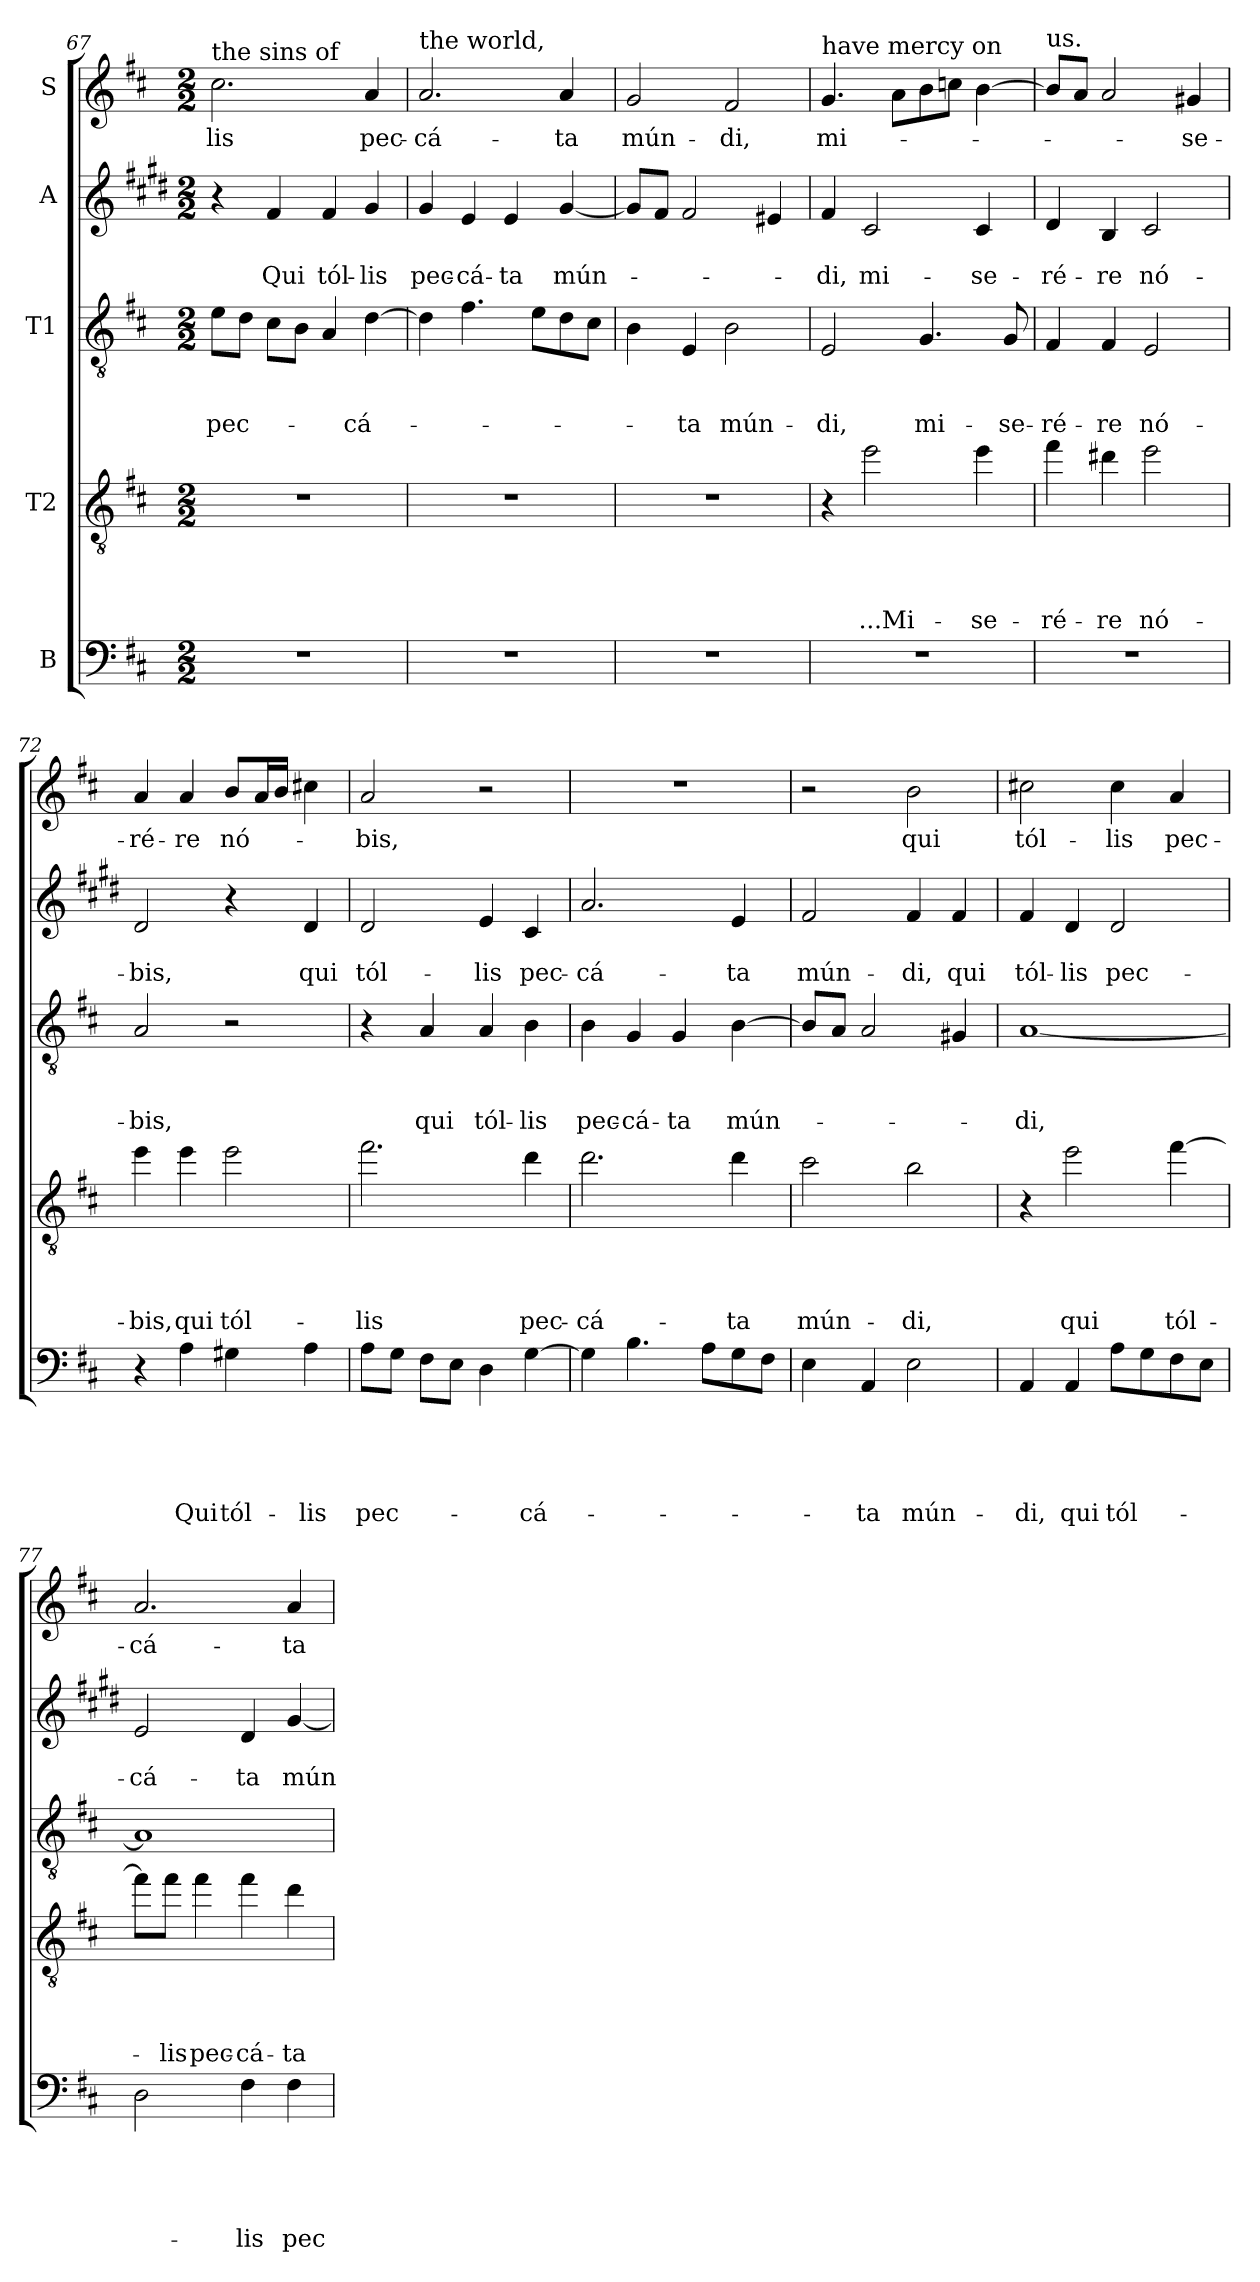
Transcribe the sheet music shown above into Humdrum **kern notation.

**kern	**text	**text	**text	**text	**text	**kern	**text	**text	**text	**text	**kern	**text	**text	**text	**kern	**text	**text	**kern	**text
*part5	*part5	*part5	*part5	*part5	*part5	*part4	*part4	*part4	*part4	*part4	*part3	*part3	*part3	*part3	*part2	*part2	*part2	*part1	*part1
*staff5	*staff5	*staff5	*staff5	*staff5	*staff5	*staff4	*staff4	*staff4	*staff4	*staff4	*staff3	*staff3	*staff3	*staff3	*staff2	*staff2	*staff2	*staff1	*staff1
*I"B	*	*	*	*	*	*I"T2	*	*	*	*	*I"T1	*	*	*	*I"A	*	*	*I"S	*
*clefF4	*	*	*	*	*	*clefGv2	*	*	*	*	*clefGv2	*	*	*	*clefG2	*	*	*clefG2	*
*	*	*	*	*	*	*ITrd8c14	*	*	*	*	*	*	*	*	*ITrd1c2	*	*	*	*
*k[f#c#]	*	*	*	*	*	*k[f#c#]	*	*	*	*	*k[f#c#]	*	*	*	*k[f#c#]	*	*	*k[f#c#]	*
*D:	*	*	*	*	*	*D:	*	*	*	*	*D:	*	*	*	*D:	*	*	*D:	*
*M2/2	*	*	*	*	*	*M2/2	*	*	*	*	*M2/2	*	*	*	*M2/2	*	*	*M2/2	*
=67	=67	=67	=67	=67	=67	=67	=67	=67	=67	=67	=67	=67	=67	=67	=67	=67	=67	=67	=67
!	!	!	!	!	!	!	!	!	!	!	!	!	!	!	!	!	!	!LO:TX:a:t=the sins of	!
!	!	!	!	!	!	!	!	!	!	!	!	!	!	!LO:LY:b	!	!	!	!	!LO:LY:b
1r	.	.	.	.	.	1r	.	.	.	.	8e\L	.	.	pec-	4r	.	.	2.cc#\	-lis
.	.	.	.	.	.	.	.	.	.	.	8d\J	.	.	.	.	.	.	.	.
!	!	!	!	!	!	!	!	!	!	!	!	!	!	!	!	!	!LO:LY:b	!	!
.	.	.	.	.	.	.	.	.	.	.	8c#\L	.	.	.	4e/	.	Qui	.	.
.	.	.	.	.	.	.	.	.	.	.	8B\J	.	.	.	.	.	.	.	.
!	!	!	!	!	!	!	!	!	!	!	!	!	!	!	!	!	!LO:LY:b	!	!
.	.	.	.	.	.	.	.	.	.	.	4A/	.	.	.	4e/	.	tól-	.	.
!	!	!	!	!	!	!	!	!	!	!	!	!	!	!LO:LY:b	!	!	!LO:LY:b	!	!LO:LY:b
.	.	.	.	.	.	.	.	.	.	.	[4d\	.	.	-cá-	4f#/	.	-lis	4a/	pec-
=68	=68	=68	=68	=68	=68	=68	=68	=68	=68	=68	=68	=68	=68	=68	=68	=68	=68	=68	=68
!	!	!	!	!	!	!	!	!	!	!	!	!	!	!	!	!	!	!LO:TX:a:t=the world,	!
!	!	!	!	!	!	!	!	!	!	!	!	!	!	!	!	!	!LO:LY:b	!	!LO:LY:b
1r	.	.	.	.	.	1r	.	.	.	.	4d\]	.	.	.	4f#/	.	pec-	2.a/	-cá-
!	!	!	!	!	!	!	!	!	!	!	!	!	!	!	!	!	!LO:LY:b	!	!
.	.	.	.	.	.	.	.	.	.	.	4.f#\	.	.	.	4d/	.	-cá-	.	.
!	!	!	!	!	!	!	!	!	!	!	!	!	!	!	!	!	!LO:LY:b	!	!
.	.	.	.	.	.	.	.	.	.	.	.	.	.	.	4d/	.	-ta	.	.
.	.	.	.	.	.	.	.	.	.	.	8e\L	.	.	.	.	.	.	.	.
!	!	!	!	!	!	!	!	!	!	!	!	!	!	!	!	!	!LO:LY:b	!	!LO:LY:b
.	.	.	.	.	.	.	.	.	.	.	8d\	.	.	.	[4f#/	.	mún-	4a/	-ta
.	.	.	.	.	.	.	.	.	.	.	8c#\J	.	.	.	.	.	.	.	.
!!LO:PB:g=z
=69	=69	=69	=69	=69	=69	=69	=69	=69	=69	=69	=69	=69	=69	=69	=69	=69	=69	=69	=69
!	!	!	!	!	!	!	!	!	!	!	!	!	!	!	!	!	!	!	!LO:LY:b
1r	.	.	.	.	.	1r	.	.	.	.	4B\	.	.	.	8f#/L]	.	.	2g/	mún-
.	.	.	.	.	.	.	.	.	.	.	.	.	.	.	8e/J	.	.	.	.
!	!	!	!	!	!	!	!	!	!	!	!	!	!	!LO:LY:b	!	!	!	!	!
.	.	.	.	.	.	.	.	.	.	.	4E/	.	.	-ta	2e/	.	.	.	.
!	!	!	!	!	!	!	!	!	!	!	!	!	!	!LO:LY:b	!	!	!	!	!LO:LY:b
.	.	.	.	.	.	.	.	.	.	.	2B\	.	.	mún-	.	.	.	2f#/	-di,
.	.	.	.	.	.	.	.	.	.	.	.	.	.	.	4d#/	.	.	.	.
=70	=70	=70	=70	=70	=70	=70	=70	=70	=70	=70	=70	=70	=70	=70	=70	=70	=70	=70	=70
!	!	!	!	!	!	!	!	!	!	!	!	!	!	!	!	!	!	!LO:TX:a:t=have mercy on	!
!	!	!	!	!	!	!	!	!	!	!	!	!	!	!LO:LY:b	!	!	!LO:LY:b	!	!LO:LY:b
1r	.	.	.	.	.	4r	.	.	.	.	2E/	.	.	-di,	4e/	.	-di,	4.g/	mi-
!	!	!	!	!	!	!	!	!	!	!LO:LY:b	!	!	!	!	!	!	!LO:LY:b	!	!
.	.	.	.	.	.	2e\	.	.	.	...Mi-	.	.	.	.	2B/	.	mi-	.	.
.	.	.	.	.	.	.	.	.	.	.	.	.	.	.	.	.	.	8a\L	.
!	!	!	!	!	!	!	!	!	!	!	!	!	!	!LO:LY:b	!	!	!	!	!
.	.	.	.	.	.	.	.	.	.	.	4.G/	.	.	mi-	.	.	.	8b\	.
.	.	.	.	.	.	.	.	.	.	.	.	.	.	.	.	.	.	8cc\J	.
!	!	!	!	!	!	!	!	!	!	!LO:LY:b	!	!	!	!	!	!	!LO:LY:b	!	!
.	.	.	.	.	.	4e\	.	.	.	-se-	.	.	.	.	4B/	.	-se-	[4b\	.
!	!	!	!	!	!	!	!	!	!	!	!	!	!	!LO:LY:b	!	!	!	!	!
.	.	.	.	.	.	.	.	.	.	.	8G/	.	.	-se-	.	.	.	.	.
=71	=71	=71	=71	=71	=71	=71	=71	=71	=71	=71	=71	=71	=71	=71	=71	=71	=71	=71	=71
!	!	!	!	!	!	!	!	!	!	!	!	!	!	!	!	!	!	!LO:TX:a:t=us.	!
!	!	!	!	!	!	!	!	!	!	!LO:LY:b	!	!	!	!LO:LY:b	!	!	!LO:LY:b	!	!
1r	.	.	.	.	.	4f#\	.	.	.	-ré-	4F#/	.	.	-ré-	4c#/	.	-ré-	8b/L]	.
.	.	.	.	.	.	.	.	.	.	.	.	.	.	.	.	.	.	8a/J	.
!	!	!	!	!	!	!	!	!	!	!LO:LY:b	!	!	!	!LO:LY:b	!	!	!LO:LY:b	!	!
.	.	.	.	.	.	4d#X\	.	.	.	-re	4F#/	.	.	-re	4A/	.	-re	2a/	.
!	!	!	!	!	!	!	!	!	!	!LO:LY:b	!	!	!	!LO:LY:b	!	!	!LO:LY:b	!	!
.	.	.	.	.	.	2e\	.	.	.	nó-	2E/	.	.	nó-	2B/	.	nó-	.	.
!	!	!	!	!	!	!	!	!	!	!	!	!	!	!	!	!	!	!	!LO:LY:b
.	.	.	.	.	.	.	.	.	.	.	.	.	.	.	.	.	.	4g#/	-se-
=72	=72	=72	=72	=72	=72	=72	=72	=72	=72	=72	=72	=72	=72	=72	=72	=72	=72	=72	=72
!	!	!	!	!	!	!	!	!	!	!LO:LY:b	!	!	!	!LO:LY:b	!	!	!LO:LY:b	!	!LO:LY:b
4r	.	.	.	.	.	4e\	.	.	.	-bis,	2A/	.	.	-bis,	2c#/	.	-bis,	4a/	-ré-
!	!	!	!	!	!LO:LY:b	!	!	!	!	!LO:LY:b	!	!	!	!	!	!	!	!	!LO:LY:b
4A\	.	.	.	.	Qui	4e\	.	.	.	qui	.	.	.	.	.	.	.	4a/	-re
!	!	!	!	!	!LO:LY:b	!	!	!	!	!LO:LY:b	!	!	!	!	!	!	!	!	!LO:LY:b
4G#X\	.	.	.	.	tól-	2e\	.	.	.	tól-	2r	.	.	.	4r	.	.	8b/L	nó-
.	.	.	.	.	.	.	.	.	.	.	.	.	.	.	.	.	.	16a/L	.
.	.	.	.	.	.	.	.	.	.	.	.	.	.	.	.	.	.	16b/JJ	.
!	!	!	!	!	!LO:LY:b	!	!	!	!	!	!	!	!	!	!	!	!LO:LY:b	!	!
4A\	.	.	.	.	-lis	.	.	.	.	.	.	.	.	.	4c#/	.	qui	4cc#X\	.
=73	=73	=73	=73	=73	=73	=73	=73	=73	=73	=73	=73	=73	=73	=73	=73	=73	=73	=73	=73
!	!	!	!	!	!LO:LY:b	!	!	!	!	!LO:LY:b	!	!	!	!	!	!	!LO:LY:b	!	!LO:LY:b
8A\L	.	.	.	.	pec-	2.f#\	.	.	.	-lis	4r	.	.	.	2c#/	.	tól-	2a/	-bis,
8G\J	.	.	.	.	.	.	.	.	.	.	.	.	.	.	.	.	.	.	.
!	!	!	!	!	!	!	!	!	!	!	!	!	!	!LO:LY:b	!	!	!	!	!
8F#\L	.	.	.	.	.	.	.	.	.	.	4A/	.	.	qui	.	.	.	.	.
8E\J	.	.	.	.	.	.	.	.	.	.	.	.	.	.	.	.	.	.	.
!	!	!	!	!	!	!	!	!	!	!	!	!	!	!LO:LY:b	!	!	!LO:LY:b	!	!
4D\	.	.	.	.	.	.	.	.	.	.	4A/	.	.	tól-	4d/	.	-lis	2r	.
!	!	!	!	!	!LO:LY:b	!	!	!	!	!LO:LY:b	!	!	!	!LO:LY:b	!	!	!LO:LY:b	!	!
[4G\	.	.	.	.	-cá-	4d\	.	.	.	pec-	4B\	.	.	-lis	4B/	.	pec-	.	.
!!LO:LB:g=z
=74	=74	=74	=74	=74	=74	=74	=74	=74	=74	=74	=74	=74	=74	=74	=74	=74	=74	=74	=74
!	!	!	!	!	!	!	!	!	!	!LO:LY:b	!	!	!	!LO:LY:b	!	!	!LO:LY:b	!	!
4G\]	.	.	.	.	.	2.d\	.	.	.	-cá-	4B\	.	.	pec-	2.g/	.	-cá-	1r	.
!	!	!	!	!	!	!	!	!	!	!	!	!	!	!LO:LY:b	!	!	!	!	!
4.B\	.	.	.	.	.	.	.	.	.	.	4G/	.	.	-cá-	.	.	.	.	.
!	!	!	!	!	!	!	!	!	!	!	!	!	!	!LO:LY:b	!	!	!	!	!
.	.	.	.	.	.	.	.	.	.	.	4G/	.	.	-ta	.	.	.	.	.
8A\L	.	.	.	.	.	.	.	.	.	.	.	.	.	.	.	.	.	.	.
!	!	!	!	!	!	!	!	!	!	!LO:LY:b	!	!	!	!LO:LY:b	!	!	!LO:LY:b	!	!
8G\	.	.	.	.	.	4d\	.	.	.	-ta	[4B\	.	.	mún-	4d/	.	-ta	.	.
8F#\J	.	.	.	.	.	.	.	.	.	.	.	.	.	.	.	.	.	.	.
=75	=75	=75	=75	=75	=75	=75	=75	=75	=75	=75	=75	=75	=75	=75	=75	=75	=75	=75	=75
!	!	!	!	!	!	!	!	!	!	!LO:LY:b	!	!	!	!	!	!	!LO:LY:b	!	!
4E\	.	.	.	.	.	2c#\	.	.	.	mún-	8B/L]	.	.	.	2e/	.	mún-	2r	.
.	.	.	.	.	.	.	.	.	.	.	8A/J	.	.	.	.	.	.	.	.
!	!	!	!	!	!LO:LY:b	!	!	!	!	!	!	!	!	!	!	!	!	!	!
4AA/	.	.	.	.	-ta	.	.	.	.	.	2A/	.	.	.	.	.	.	.	.
!	!	!	!	!	!LO:LY:b	!	!	!	!	!LO:LY:b	!	!	!	!	!	!	!LO:LY:b	!	!LO:LY:b
2E\	.	.	.	.	mún-	2B\	.	.	.	-di,	.	.	.	.	4e/	.	-di,	2b\	qui
!	!	!	!	!	!	!	!	!	!	!	!	!	!	!	!	!	!LO:LY:b	!	!
.	.	.	.	.	.	.	.	.	.	.	4G#/	.	.	.	4e/	.	qui	.	.
=76	=76	=76	=76	=76	=76	=76	=76	=76	=76	=76	=76	=76	=76	=76	=76	=76	=76	=76	=76
!	!	!	!	!	!LO:LY:b	!	!	!	!	!	!	!	!	!LO:LY:b	!	!	!LO:LY:b	!	!LO:LY:b
4AA/	.	.	.	.	-di,	4r	.	.	.	.	[1A	.	.	-di,	4e/	.	tól-	2cc#X\	tól-
!	!	!	!	!	!LO:LY:b	!	!	!	!	!LO:LY:b	!	!	!	!	!	!	!LO:LY:b	!	!
4AA/	.	.	.	.	qui	2e\	.	.	.	qui	.	.	.	.	4c#/	.	-lis	.	.
!	!	!	!	!	!LO:LY:b	!	!	!	!	!	!	!	!	!	!	!	!LO:LY:b	!	!LO:LY:b
8A\L	.	.	.	.	tól-	.	.	.	.	.	.	.	.	.	2c#/	.	pec-	4cc#\	-lis
8G\	.	.	.	.	.	.	.	.	.	.	.	.	.	.	.	.	.	.	.
!	!	!	!	!	!	!	!	!	!	!LO:LY:b	!	!	!	!	!	!	!	!	!LO:LY:b
8F#\	.	.	.	.	.	[4f#\	.	.	.	tól-	.	.	.	.	.	.	.	4a/	pec-
8E\J	.	.	.	.	.	.	.	.	.	.	.	.	.	.	.	.	.	.	.
=77	=77	=77	=77	=77	=77	=77	=77	=77	=77	=77	=77	=77	=77	=77	=77	=77	=77	=77	=77
!	!	!	!	!	!	!	!	!	!	!	!	!	!	!	!	!	!LO:LY:b	!	!LO:LY:b
2D\	.	.	.	.	.	8f#\L]	.	.	.	.	1A]	.	.	.	2d/	.	-cá-	2.a/	-cá-
!	!	!	!	!	!	!	!	!	!	!LO:LY:b	!	!	!	!	!	!	!	!	!
.	.	.	.	.	.	8f#\J	.	.	.	-lis	.	.	.	.	.	.	.	.	.
!	!	!	!	!	!	!	!	!	!	!LO:LY:b	!	!	!	!	!	!	!	!	!
.	.	.	.	.	.	4f#\	.	.	.	pec-	.	.	.	.	.	.	.	.	.
!	!	!	!	!	!LO:LY:b	!	!	!	!	!LO:LY:b	!	!	!	!	!	!	!LO:LY:b	!	!
4F#\	.	.	.	.	-lis	4f#\	.	.	.	-cá-	.	.	.	.	4c#/	.	-ta	.	.
!	!	!	!	!	!LO:LY:b	!	!	!	!	!LO:LY:b	!	!	!	!	!	!	!LO:LY:b	!	!LO:LY:b
4F#\	.	.	.	.	pec-	4d\	.	.	.	-ta	.	.	.	.	[4f#/	.	mún-	4a/	-ta
=	=	=	=	=	=	=	=	=	=	=	=	=	=	=	=	=	=	=	=
*-	*-	*-	*-	*-	*-	*-	*-	*-	*-	*-	*-	*-	*-	*-	*-	*-	*-	*-	*-
